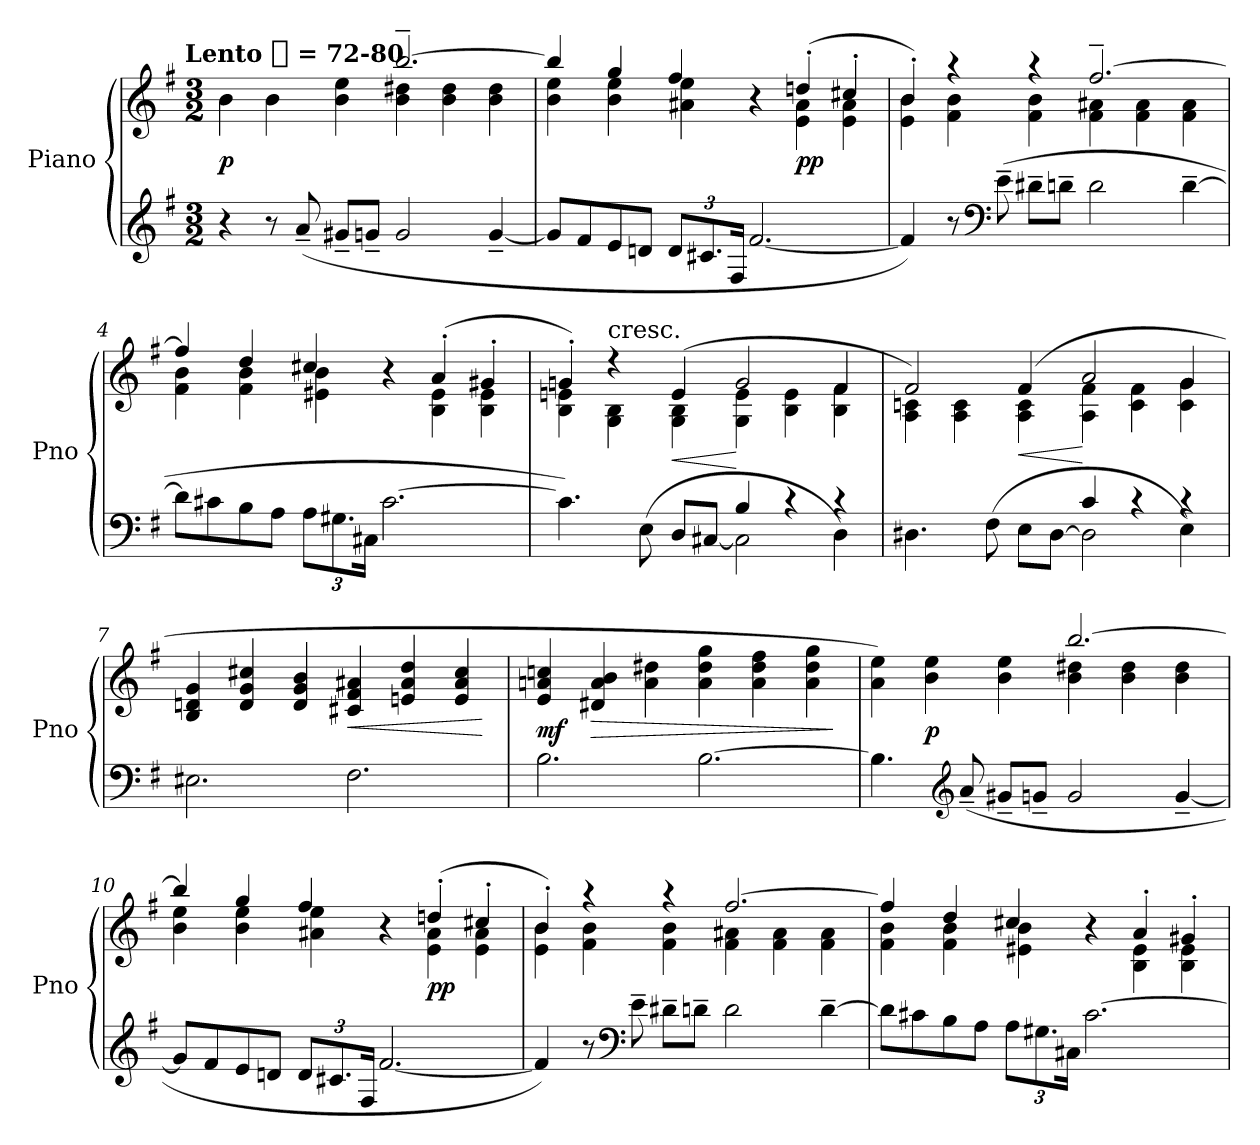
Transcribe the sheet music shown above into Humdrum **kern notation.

**kern	**kern	**dynam
*part1	*part1	*part1
*staff2	*staff1	*staff1/2
*I"Piano	*	*
*I'Pno	*	*
*clefG2	*clefG2	*
*k[f#]	*k[f#]	*
*e:	*e:	*
!!LO:TX:omd:t=Lento [quarter] = 72-80
*M3/2	*M3/2	*
*MM72	*MM72	*
=	=	=
*	*^	*
4r	4b	2.ryy	p
8r	4b	.	.
(8a~	.	.	.
8g#X~L	4b 4ee	.	.
8gn~J	.	.	.
2g	[2.bb~	4b 4dd#X	.
.	.	4b 4dd#	.
[4g~	.	4b 4dd#	.
=2	=2	=2	=2
8gL]	4bb]	4b 4ee	.
8f#	.	.	.
8e	4gg	4b 4ee	.
8dnJ	.	.	.
12dL	4ff#	4a#X 4ee	.
12.c#X	.	.	.
24F#Jk	.	.	.
[2.f#	4ryy	4r	.
.	(4ddn'	4e 4a#	pp
.	4cc#X'	4e 4a#	.
=3	=3	=3	=3
4f#])	4b')	4e 4b	.
8r	4raa	4f# 4b	.
*clefF4	*	*	*
(8e~	.	.	.
8d#X~L	4raa	4f# 4b	.
8dn~J	.	.	.
2d	[2.ff#~	4f# 4a#X	.
.	.	4f# 4a#	.
[4d~	.	4f# 4a#	.
=4	=4	=4	=4
8dL]	4ff#]	4f# 4b	.
8c#X	.	.	.
8B	4dd	4f# 4b	.
8AJ	.	.	.
12AL	4cc#X	4e#X 4b	.
12.G#X	.	.	.
24C#XJk	.	.	.
[2.c#	4ryy	4r	.
.	(4a'	4B 4e#	.
.	4g#X'	4B 4e#	.
=5	=5	=5	=5
*^	*	*	*
4.c#])	2.ryy	4gn')	4B 4en	.
!	!	!LO:TX:t=cresc.	!	!
.	.	4rdd	4G 4B	.
(<8E	.	.	.	.
!	!	!	!	!LO:HP:b
8DL	.	(4e	4G 4B	<
[8C#XJ	.	.	.	.
4B	2C#]	2g	4G 4e	[
4rc	.	.	4B 4e	.
4rc	4D)	4f#	4B 4f#	.
=6	=6	=6	=6	=6
4.D#X	2.ryy	2f#)	4A 4cn	.
.	.	.	4A 4c	.
(<8F#	.	.	.	.
!	!	!	!	!LO:HP:b
8EL	.	(4f#	4A 4c	<
[8D#J	.	.	.	.
4c	2D#]	2a	4A 4f#	[
4rc	.	.	4c 4f#	.
4rc	4E)	4g	4c 4g	.
*v	*v	*	*	*
*	*v	*v	*
=7	=7	=7
2.E#X	4B 4dn 4g	.
.	4d 4g 4cc#X	.
.	4d 4g 4b	.
!	!	!LO:HP:b
2.F#	4c#X 4f# 4a#X	<
.	4en 4a# 4dd	.
.	4e 4a# 4cc#	.
.	.	[
=8	=8	=8
2.B	4e 4an 4ccn	mf
!	!	!LO:HP:b
.	4d#X 4a 4b	>
.	4a 4dd#X	.
[2.B	4a 4dd# 4gg	.
.	4a 4dd# 4ff#	.
.	4a 4dd# 4gg	.
.	.	]
=9	=9	=9
*	*^	*
4.B]	4a 4ee)	2.ryy	.
.	4b 4ee	.	p
*clefG2	*	*	*
(8a~	.	.	.
8g#X~L	4b 4ee	.	.
8gn~J	.	.	.
2g	[2.bb	4b 4dd#X	.
.	.	4b 4dd#	.
[4g~	.	4b 4dd#	.
=10	=10	=10	=10
8gL]	4bb]	4b 4ee	.
8f#	.	.	.
8e	4gg	4b 4ee	.
8dnJ	.	.	.
12dL	4ff#	4a#X 4ee	.
12.c#X	.	.	.
24F#Jk	.	.	.
[2.f#	4ryy	4r	.
.	(4ddn'	4e 4a#	pp
.	4cc#X'	4e 4a#	.
=11	=11	=11	=11
4f#])	4b')	4e 4b	.
8r	4raa	4f# 4b	.
*clefF4	*	*	*
8e~	.	.	.
8d#X~L	4raa	4f# 4b	.
8dn~J	.	.	.
2d	[2.ff#	4f# 4a#X	.
.	.	4f# 4a#	.
[4d~	.	4f# 4a#	.
=12	=12	=12	=12
8dL]	4ff#]	4f# 4b	.
8c#X	.	.	.
8B	4dd	4f# 4b	.
8AJ	.	.	.
12AL	4cc#X	4e#X 4b	.
12.G#X	.	.	.
24C#XJk	.	.	.
[2.c#	4ryy	4r	.
.	4a'	4B 4e#	.
.	4g#X'	4B 4e#	.
*	*v	*v	*
=	=	=
*-	*-	*-
